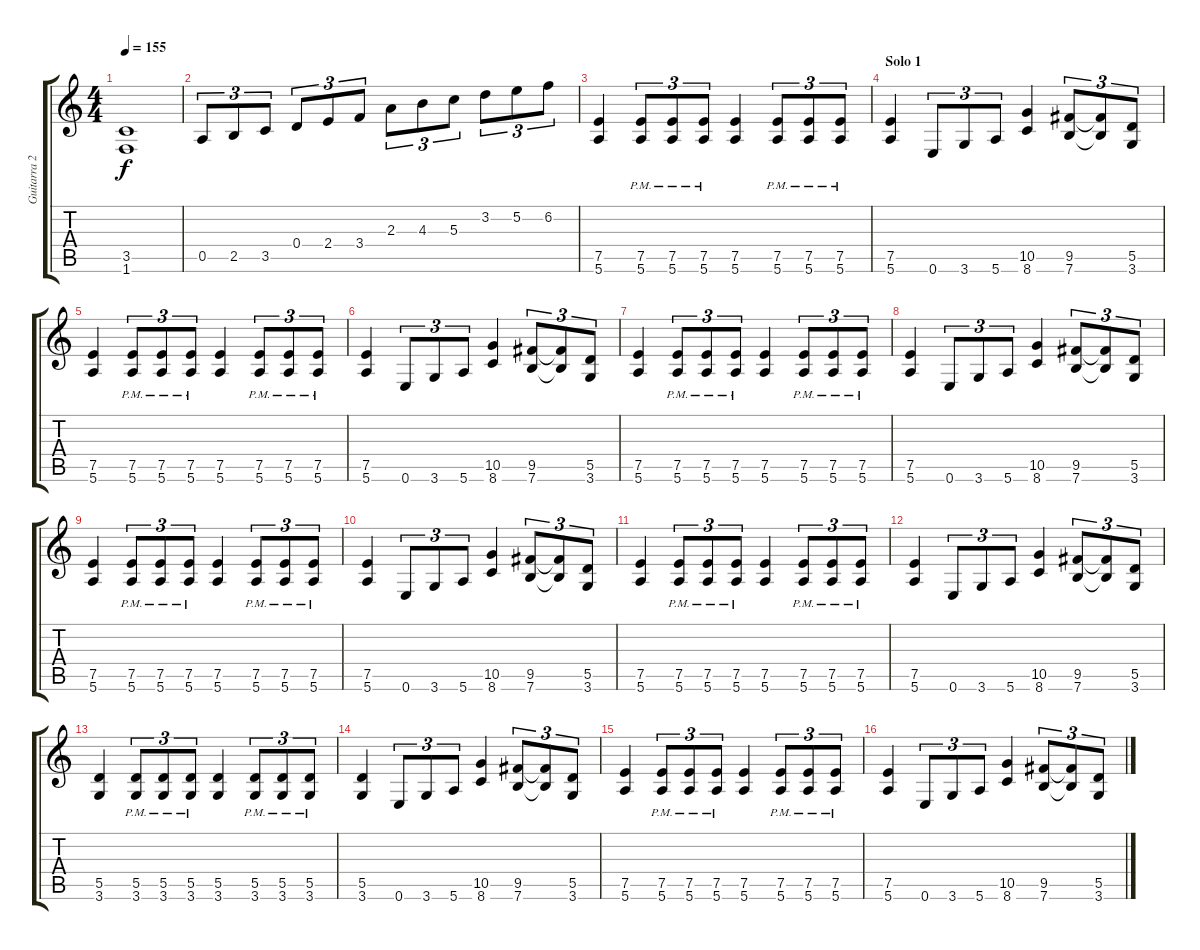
\track ("Guitarra 2" "Guitarra 2") {instrument distortionguitar}
\staff {score tabs}
\tuning (E4 B3 G3 D3 A2 E2) {hide}
\ts (4 4)
\tempo 155
\clef g2
\ks c
(3.5 1.6).1{dy f} |
0.5.8{tu (3 2)} 2.5.8{tu (3 2)} 3.5.8{tu (3 2)} 0.4.8{tu (3 2)} 2.4.8{tu (3 2)} 3.4.8{tu (3 2)} 2.3.8{tu (3 2)} 4.3.8{tu (3 2)} 5.3.8{tu (3 2)} 3.2.8{tu (3 2)} 5.2.8{tu (3 2)} 6.2.8{tu (3 2)} |
(7.5 5.6).4 (7.5{pm} 5.6{pm}).8{tu (3 2)} (7.5{pm} 5.6{pm}).8{tu (3 2)} (7.5{pm} 5.6{pm}).8{tu (3 2)} (7.5 5.6).4 (7.5{pm} 5.6{pm}).8{tu (3 2)} (7.5{pm} 5.6{pm}).8{tu (3 2)} (7.5{pm} 5.6{pm}).8{tu (3 2)} |
\section ("" "Solo 1")
(7.5 5.6).4 0.6.8{tu (3 2)} 3.6.8{tu (3 2)} 5.6.8{tu (3 2)} (10.5 8.6).4 (9.5 7.6).8{tu (3 2)} (9.5{t} 7.6{t}).8{tu (3 2)} (5.5 3.6).8{tu (3 2)} |
(7.5 5.6).4 (7.5{pm} 5.6{pm}).8{tu (3 2)} (7.5{pm} 5.6{pm}).8{tu (3 2)} (7.5{pm} 5.6{pm}).8{tu (3 2)} (7.5 5.6).4 (7.5{pm} 5.6{pm}).8{tu (3 2)} (7.5{pm} 5.6{pm}).8{tu (3 2)} (7.5{pm} 5.6{pm}).8{tu (3 2)} |
(7.5 5.6).4 0.6.8{tu (3 2)} 3.6.8{tu (3 2)} 5.6.8{tu (3 2)} (10.5 8.6).4 (9.5 7.6).8{tu (3 2)} (9.5{t} 7.6{t}).8{tu (3 2)} (5.5 3.6).8{tu (3 2)} |
(7.5 5.6).4 (7.5{pm} 5.6{pm}).8{tu (3 2)} (7.5{pm} 5.6{pm}).8{tu (3 2)} (7.5{pm} 5.6{pm}).8{tu (3 2)} (7.5 5.6).4 (7.5{pm} 5.6{pm}).8{tu (3 2)} (7.5{pm} 5.6{pm}).8{tu (3 2)} (7.5{pm} 5.6{pm}).8{tu (3 2)} |
(7.5 5.6).4 0.6.8{tu (3 2)} 3.6.8{tu (3 2)} 5.6.8{tu (3 2)} (10.5 8.6).4 (9.5 7.6).8{tu (3 2)} (9.5{t} 7.6{t}).8{tu (3 2)} (5.5 3.6).8{tu (3 2)} |
(7.5 5.6).4 (7.5{pm} 5.6{pm}).8{tu (3 2)} (7.5{pm} 5.6{pm}).8{tu (3 2)} (7.5{pm} 5.6{pm}).8{tu (3 2)} (7.5 5.6).4 (7.5{pm} 5.6{pm}).8{tu (3 2)} (7.5{pm} 5.6{pm}).8{tu (3 2)} (7.5{pm} 5.6{pm}).8{tu (3 2)} |
(7.5 5.6).4 0.6.8{tu (3 2)} 3.6.8{tu (3 2)} 5.6.8{tu (3 2)} (10.5 8.6).4 (9.5 7.6).8{tu (3 2)} (9.5{t} 7.6{t}).8{tu (3 2)} (5.5 3.6).8{tu (3 2)} |
(7.5 5.6).4 (7.5{pm} 5.6{pm}).8{tu (3 2)} (7.5{pm} 5.6{pm}).8{tu (3 2)} (7.5{pm} 5.6{pm}).8{tu (3 2)} (7.5 5.6).4 (7.5{pm} 5.6{pm}).8{tu (3 2)} (7.5{pm} 5.6{pm}).8{tu (3 2)} (7.5{pm} 5.6{pm}).8{tu (3 2)} |
(7.5 5.6).4 0.6.8{tu (3 2)} 3.6.8{tu (3 2)} 5.6.8{tu (3 2)} (10.5 8.6).4 (9.5 7.6).8{tu (3 2)} (9.5{t} 7.6{t}).8{tu (3 2)} (5.5 3.6).8{tu (3 2)} |
(5.5 3.6).4 (5.5{pm} 3.6{pm}).8{tu (3 2)} (5.5{pm} 3.6{pm}).8{tu (3 2)} (5.5{pm} 3.6{pm}).8{tu (3 2)} (5.5 3.6).4 (5.5{pm} 3.6{pm}).8{tu (3 2)} (5.5{pm} 3.6{pm}).8{tu (3 2)} (5.5{pm} 3.6{pm}).8{tu (3 2)} |
(5.5 3.6).4 0.6.8{tu (3 2)} 3.6.8{tu (3 2)} 5.6.8{tu (3 2)} (10.5 8.6).4 (9.5 7.6).8{tu (3 2)} (9.5{t} 7.6{t}).8{tu (3 2)} (5.5 3.6).8{tu (3 2)} |
(7.5 5.6).4 (7.5{pm} 5.6{pm}).8{tu (3 2)} (7.5{pm} 5.6{pm}).8{tu (3 2)} (7.5{pm} 5.6{pm}).8{tu (3 2)} (7.5 5.6).4 (7.5{pm} 5.6{pm}).8{tu (3 2)} (7.5{pm} 5.6{pm}).8{tu (3 2)} (7.5{pm} 5.6{pm}).8{tu (3 2)} |
(7.5 5.6).4 0.6.8{tu (3 2)} 3.6.8{tu (3 2)} 5.6.8{tu (3 2)} (10.5 8.6).4 (9.5 7.6).8{tu (3 2)} (9.5{t} 7.6{t}).8{tu (3 2)} (5.5 3.6).8{tu (3 2)}
